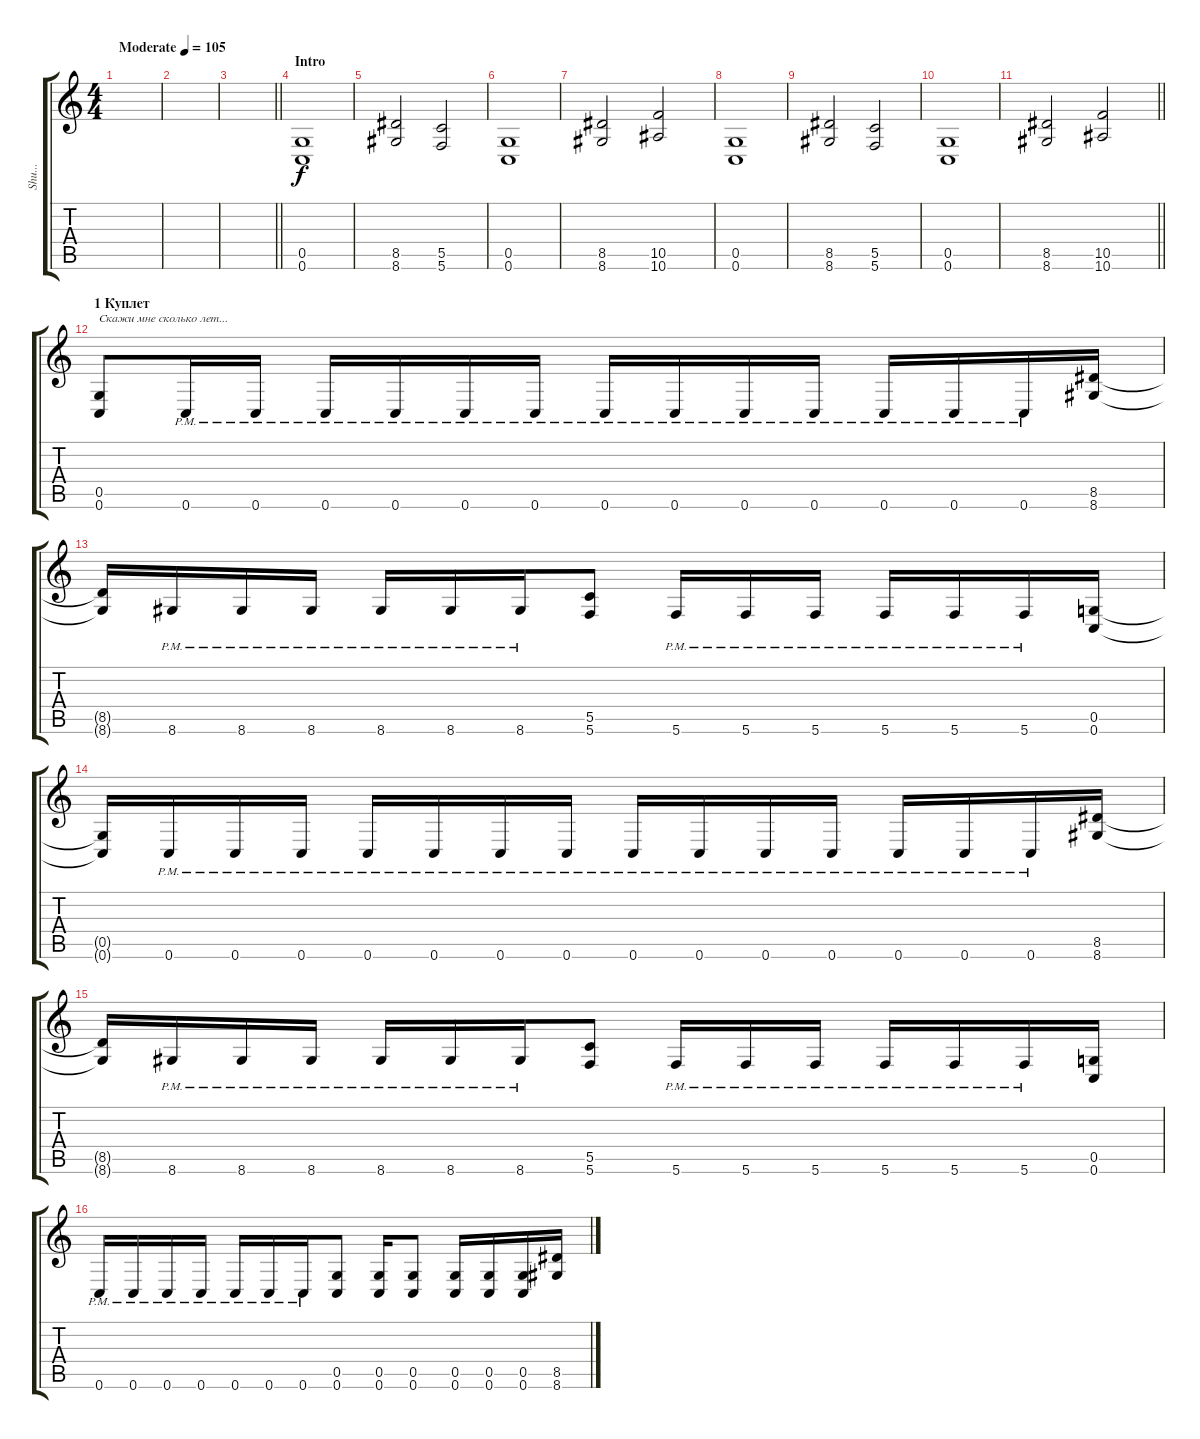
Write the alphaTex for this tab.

\track ("Shu..." "Shu...") {instrument overdrivenguitar}
\staff {score tabs}
\tuning (D4 A3 F3 C3 G2 C2) {hide}
\ts (4 4)
\tempo (105 "Moderate")
\clef g2
\ks c
|
|
\barLineRight lightlight
|
\section ("" "Intro")
(0.5 0.6).1 |
(8.5 8.6).2 (5.5 5.6).2 |
(0.5 0.6).1 |
(8.5 8.6).2 (10.5 10.6).2 |
(0.5 0.6).1 |
(8.5 8.6).2 (5.5 5.6).2 |
(0.5 0.6).1 |
\barLineRight lightlight
(8.5 8.6).2 (10.5 10.6).2 |
\section ("" "1 Куплет")
(0.5 0.6).8{txt "Скажи мне сколько лет..."} 0.6{pm}.16 0.6{pm}.16 0.6{pm}.16 0.6{pm}.16 0.6{pm}.16 0.6{pm}.16 0.6{pm}.16 0.6{pm}.16 0.6{pm}.16 0.6{pm}.16 0.6{pm}.16 0.6{pm}.16 0.6{pm}.16 (8.5 8.6).16 |
(8.5{t} 8.6{t}).16 8.6{pm}.16 8.6{pm}.16 8.6{pm}.16 8.6{pm}.16 8.6{pm}.16 8.6{pm}.16 (5.5 5.6).8 5.6{pm}.16 5.6{pm}.16 5.6{pm}.16 5.6{pm}.16 5.6{pm}.16 5.6{pm}.16 (0.5 0.6).16 |
(0.5{t} 0.6{t}).16 0.6{pm}.16 0.6{pm}.16 0.6{pm}.16 0.6{pm}.16 0.6{pm}.16 0.6{pm}.16 0.6{pm}.16 0.6{pm}.16 0.6{pm}.16 0.6{pm}.16 0.6{pm}.16 0.6{pm}.16 0.6{pm}.16 0.6{pm}.16 (8.5 8.6).16 |
(8.5{t} 8.6{t}).16 8.6{pm}.16 8.6{pm}.16 8.6{pm}.16 8.6{pm}.16 8.6{pm}.16 8.6{pm}.16 (5.5 5.6).8 5.6{pm}.16 5.6{pm}.16 5.6{pm}.16 5.6{pm}.16 5.6{pm}.16 5.6{pm}.16 (0.5 0.6).16 |
0.6{pm}.16 0.6{pm}.16 0.6{pm}.16 0.6{pm}.16 0.6{pm}.16 0.6{pm}.16 0.6{pm}.16 (0.5 0.6).8 (0.5 0.6).16 (0.5 0.6).8 (0.5 0.6).16 (0.5 0.6).16 (0.5 0.6).16 (8.5 8.6).16
